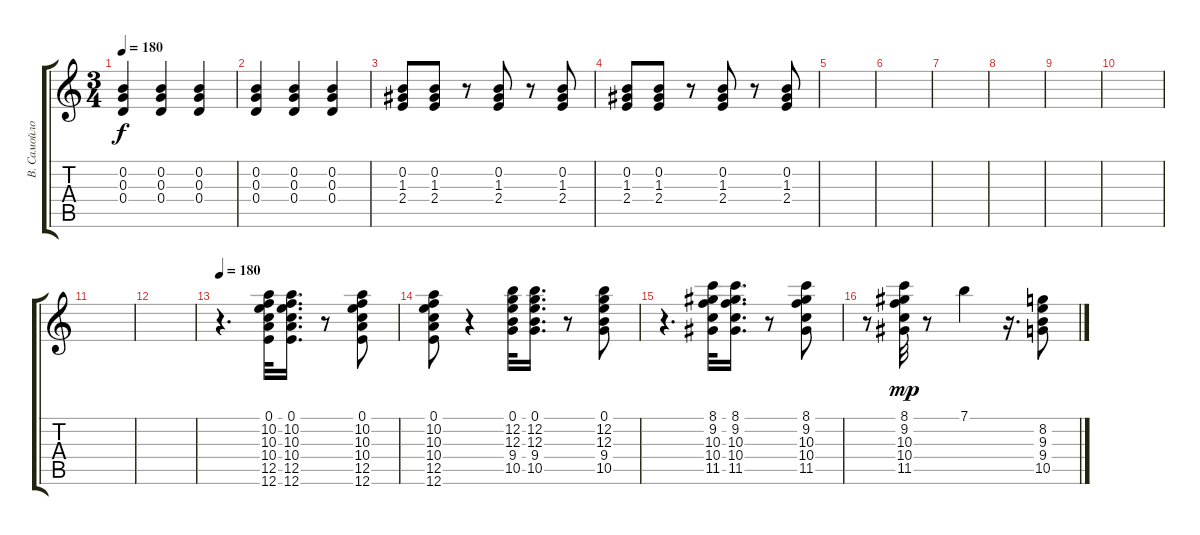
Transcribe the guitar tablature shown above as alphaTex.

\track ("В. Самойлов" "В. Самойло") {instrument electricguitarclean}
\staff {score tabs}
\tuning (E4 B3 G3 D3 A2 E2) {hide}
\ts (3 4)
\tempo 180
\clef g2
\ks c
(0.2 0.3 0.4).4{dy f} (0.2 0.3 0.4).4 (0.2 0.3 0.4).4 |
(0.2 0.3 0.4).4 (0.2 0.3 0.4).4 (0.2 0.3 0.4).4 |
(0.2 1.3 2.4).8 (0.2 1.3 2.4).8 r.8 (0.2 1.3 2.4).8 r.8 (0.2 1.3 2.4).8 |
(0.2 1.3 2.4).8 (0.2 1.3 2.4).8 r.8 (0.2 1.3 2.4).8 r.8 (0.2 1.3 2.4).8 |
|
|
|
|
|
|
|
|
\tempo 180
r.4{d} (0.1 10.2 10.3 10.4 12.5 12.6).32 (0.1 10.2 10.3 10.4 12.5 12.6).16{d} r.8 (0.1 10.2 10.3 10.4 12.5 12.6).8 |
(0.1 10.2 10.3 10.4 12.5 12.6).8 r.4 (0.1 12.2 12.3 9.4 10.5).32 (0.1 12.2 12.3 9.4 10.5).16{d} r.8 (0.1 12.2 12.3 9.4 10.5).8 |
r.4{d} (8.1 9.2 10.3 10.4 11.5).32 (8.1 9.2 10.3 10.4 11.5).16{d} r.8 (8.1 9.2 10.3 10.4 11.5).8 |
r.8 (8.1 9.2 10.3 10.4 11.5).32{dy mp} r.8 7.1.4 r.16{d} (8.2 9.3 9.4 10.5).8
